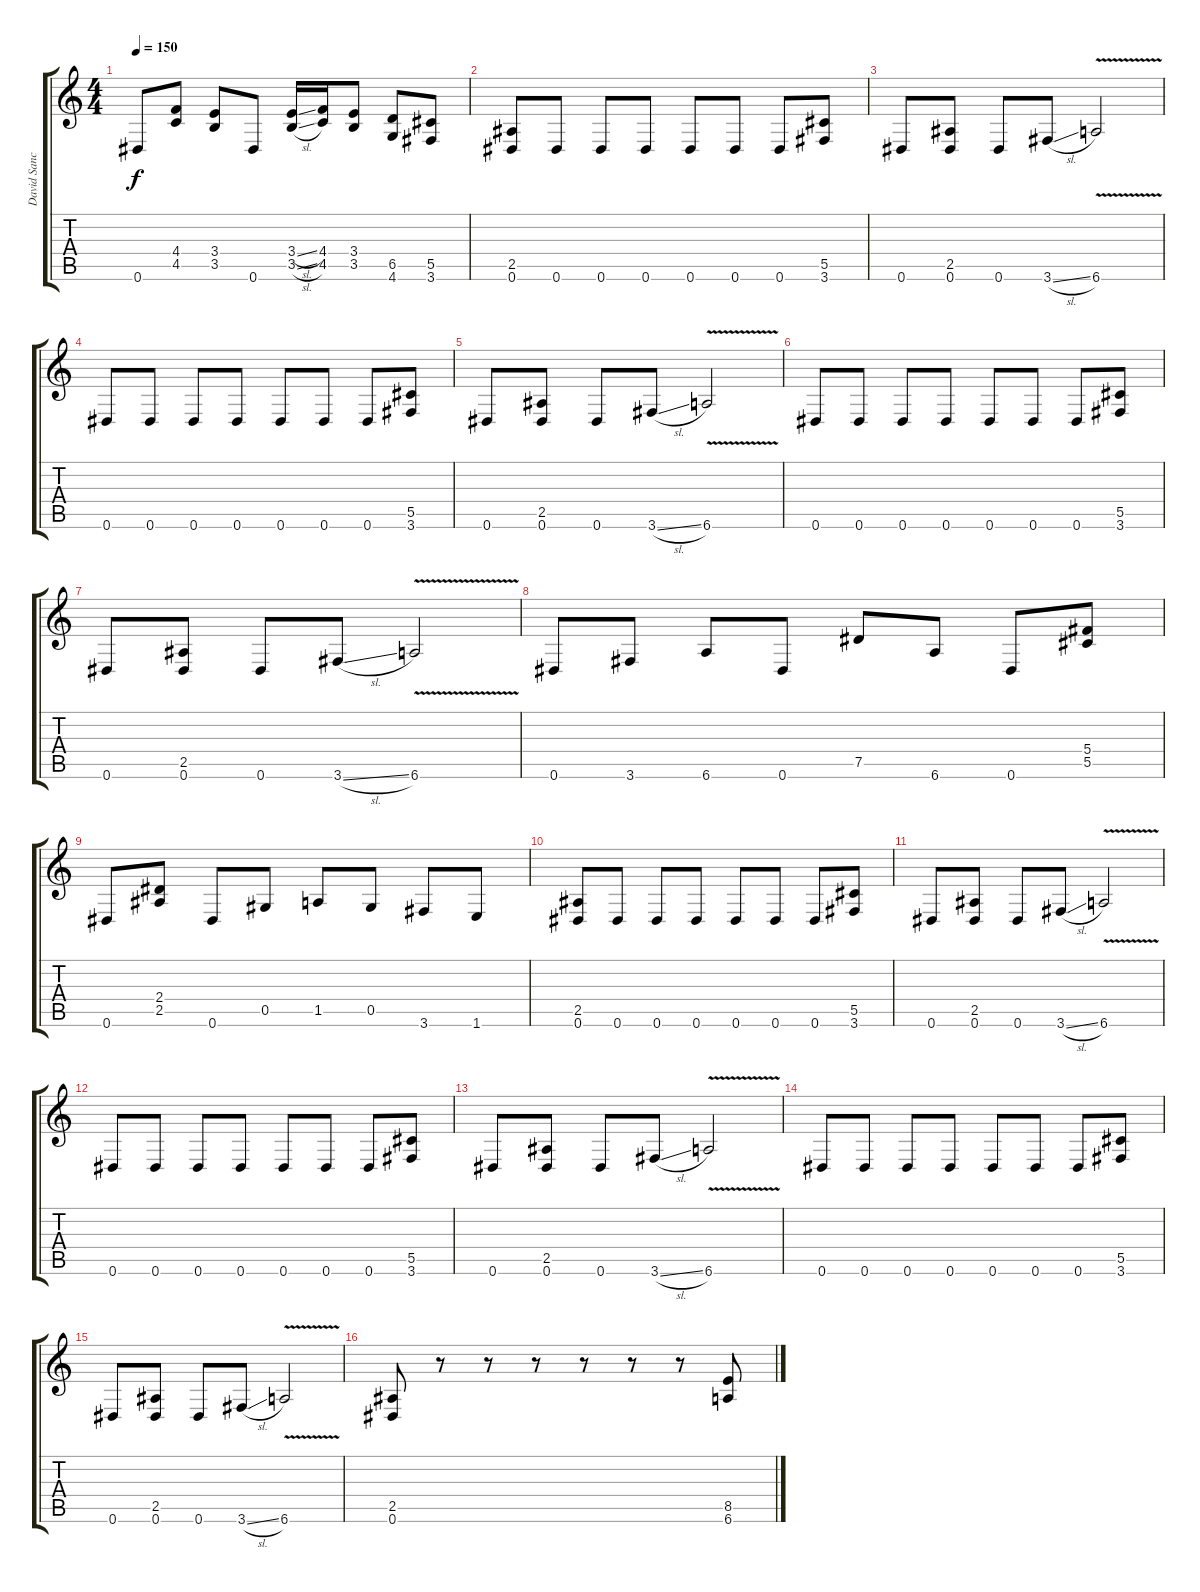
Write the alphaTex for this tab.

\track ("David Sanchez" "David Sanc") {instrument distortionguitar}
\staff {score tabs}
\tuning (Eb4 Bb3 Gb3 Db3 Ab2 Eb2) {hide}
\ts (4 4)
\tempo 150
\clef g2
\ks c
0.6.8{dy f} (4.4 4.5).8 (3.4 3.5).8 0.6.8 (3.4{sl} 3.5{sl}).16 (4.4 4.5).16 (3.4 3.5).8 (6.5 4.6).8 (5.5 3.6).8 |
(2.5 0.6).8 0.6.8 0.6.8 0.6.8 0.6.8 0.6.8 0.6.8 (5.5 3.6).8 |
0.6.8 (2.5 0.6).8 0.6.8 3.6{sl}.8 6.6{v}.2 |
0.6.8 0.6.8 0.6.8 0.6.8 0.6.8 0.6.8 0.6.8 (5.5 3.6).8 |
0.6.8 (2.5 0.6).8 0.6.8 3.6{sl}.8 6.6{v}.2 |
0.6.8 0.6.8 0.6.8 0.6.8 0.6.8 0.6.8 0.6.8 (5.5 3.6).8 |
0.6.8 (2.5 0.6).8 0.6.8 3.6{sl}.8 6.6{v}.2 |
0.6.8 3.6.8 6.6.8 0.6.8 7.5.8 6.6.8 0.6.8 (5.4 5.5).8 |
0.6.8 (2.4 2.5).8 0.6.8 0.5.8 1.5.8 0.5.8 3.6.8 1.6.8 |
(2.5 0.6).8 0.6.8 0.6.8 0.6.8 0.6.8 0.6.8 0.6.8 (5.5 3.6).8 |
0.6.8 (2.5 0.6).8 0.6.8 3.6{sl}.8 6.6{v}.2 |
0.6.8 0.6.8 0.6.8 0.6.8 0.6.8 0.6.8 0.6.8 (5.5 3.6).8 |
0.6.8 (2.5 0.6).8 0.6.8 3.6{sl}.8 6.6{v}.2 |
0.6.8 0.6.8 0.6.8 0.6.8 0.6.8 0.6.8 0.6.8 (5.5 3.6).8 |
0.6.8 (2.5 0.6).8 0.6.8 3.6{sl}.8 6.6{v}.2 |
(2.5 0.6).8 r.8 r.8 r.8 r.8 r.8 r.8 (8.5 6.6).8
